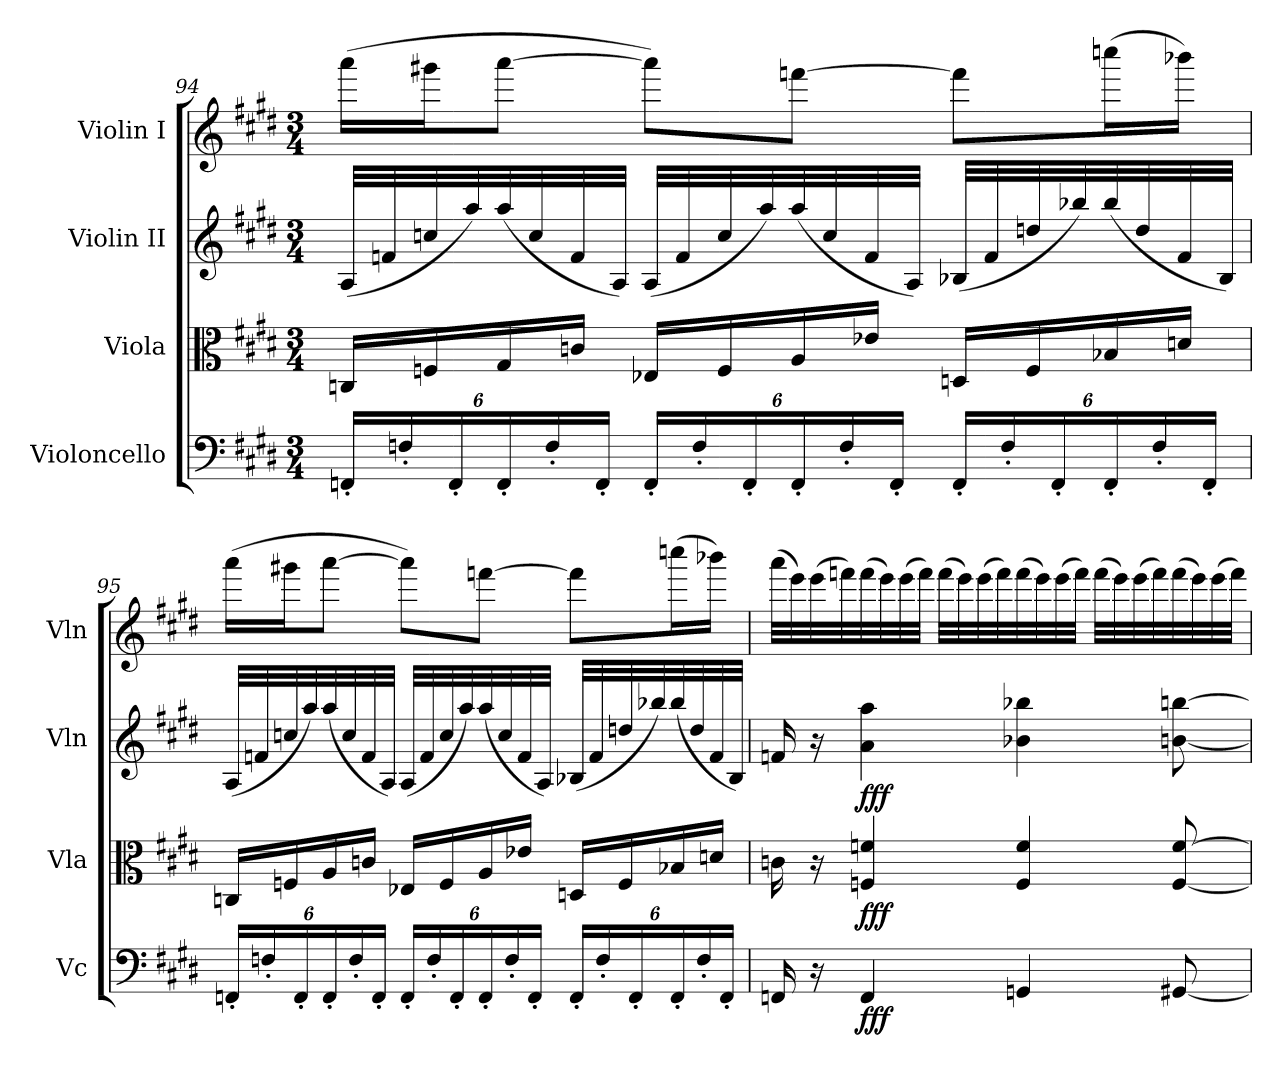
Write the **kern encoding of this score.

**kern	**dynam	**kern	**dynam	**kern	**dynam	**kern
*part4	*part4	*part3	*part3	*part2	*part2	*part1
*staff4	*staff4	*staff3	*staff3	*staff2	*staff2	*staff1
*I"Violoncello	*	*I"Viola	*	*I"Violin II	*	*I"Violin I
*I'Vc	*	*I'Vla	*	*I'Vln	*	*I'Vln
*clefF4	*	*clefC3	*	*clefG2	*	*clefG2
*k[f#c#g#d#]	*	*k[f#c#g#d#]	*	*k[f#c#g#d#]	*	*k[f#c#g#d#]
*M3/4	*	*M3/4	*	*M3/4	*	*M3/4
*Xbrackettup	*	*	*	*	*	*
=94	=94	=94	=94	=94	=94	=94
24FFn'/LL	.	16Cn/LL	.	(32A/LLL	.	(16aaa\LL
.	.	.	.	32fn/	.	.
24Fn'/	.	.	.	.	.	.
.	.	16Fn/	.	32ccn/	.	16ggg#X\J
24FF'/	.	.	.	.	.	.
.	.	.	.	32aa/)	.	.
24FF'/	.	16G#/	.	(32aa/	.	[8aaa\J
.	.	.	.	32cc/	.	.
24F'/	.	.	.	.	.	.
.	.	16cn/JJ	.	32f/	.	.
24FF'/JJ	.	.	.	.	.	.
.	.	.	.	32A/JJJ)	.	.
24FF'/LL	.	16E-X/LL	.	(32A/LLL	.	8aaa\L])
.	.	.	.	32f/	.	.
24F'/	.	.	.	.	.	.
.	.	16F/	.	32cc/	.	.
24FF'/	.	.	.	.	.	.
.	.	.	.	32aa/)	.	.
24FF'/	.	16A/	.	(32aa/	.	[8fffn\J
.	.	.	.	32cc/	.	.
24F'/	.	.	.	.	.	.
.	.	16e-X/JJ	.	32f/	.	.
24FF'/JJ	.	.	.	.	.	.
.	.	.	.	32A/JJJ)	.	.
24FF'/LL	.	16Dn/LL	.	(32B-X/LLL	.	8fff\L]
.	.	.	.	32f/	.	.
24F'/	.	.	.	.	.	.
.	.	16F/	.	32ddn/	.	.
24FF'/	.	.	.	.	.	.
.	.	.	.	32bb-X/)	.	.
24FF'/	.	16B-X/	.	(32bb-/	.	(16ccccn\L
.	.	.	.	32dd/	.	.
24F'/	.	.	.	.	.	.
.	.	16dn/JJ	.	32f/	.	16bbb-X\JJ)
24FF'/JJ	.	.	.	.	.	.
.	.	.	.	32B-/JJJ)	.	.
!!LO:LB:g=z
=95	=95	=95	=95	=95	=95	=95
24FFn'/LL	.	16Cn/LL	.	(32A/LLL	.	(16aaa\LL
.	.	.	.	32fn/	.	.
24Fn'/	.	.	.	.	.	.
.	.	16Fn/	.	32ccn/	.	16ggg#X\J
24FF'/	.	.	.	.	.	.
.	.	.	.	32aa/)	.	.
24FF'/	.	16A/	.	(32aa/	.	[8aaa\J
.	.	.	.	32cc/	.	.
24F'/	.	.	.	.	.	.
.	.	16cn/JJ	.	32f/	.	.
24FF'/JJ	.	.	.	.	.	.
.	.	.	.	32A/JJJ)	.	.
24FF'/LL	.	16E-X/LL	.	(32A/LLL	.	8aaa\L])
.	.	.	.	32f/	.	.
24F'/	.	.	.	.	.	.
.	.	16F/	.	32cc/	.	.
24FF'/	.	.	.	.	.	.
.	.	.	.	32aa/)	.	.
24FF'/	.	16A/	.	(32aa/	.	[8fffn\J
.	.	.	.	32cc/	.	.
24F'/	.	.	.	.	.	.
.	.	16e-X/JJ	.	32f/	.	.
24FF'/JJ	.	.	.	.	.	.
.	.	.	.	32A/JJJ)	.	.
24FF'/LL	.	16Dn/LL	.	(32B-X/LLL	.	8fff\L]
.	.	.	.	32f/	.	.
24F'/	.	.	.	.	.	.
.	.	16F/	.	32ddn/	.	.
24FF'/	.	.	.	.	.	.
.	.	.	.	32bb-X/)	.	.
24FF'/	.	16B-X/	.	(32bb-/	.	(16ccccn\L
.	.	.	.	32dd/	.	.
24F'/	.	.	.	.	.	.
.	.	16dn/JJ	.	32f/	.	16bbb-X\JJ)
24FF'/JJ	.	.	.	.	.	.
.	.	.	.	32B-/JJJ)	.	.
=96	=96	=96	=96	=96	=96	=96
16FFn/	.	16cn\	.	16fn/	.	(32aaa\LLL
.	.	.	.	.	.	32eee\)
16r	.	16r	.	16r	.	(32eee\
.	.	.	.	.	.	32fffn\)
!	!LO:DY:b	!	!LO:DY:b	!	!LO:DY:b	!
4FF/	fff	4Fn/ 4fn/	fff	4a\ 4aa\	fff	(32fff\
.	.	.	.	.	.	32eee\)
.	.	.	.	.	.	(32eee\
.	.	.	.	.	.	32fff\JJJ)
.	.	.	.	.	.	(32fff\LLL
.	.	.	.	.	.	32eee\)
.	.	.	.	.	.	(32eee\
.	.	.	.	.	.	32fff\)
4GGn/	.	4F/ 4f/	.	4b-X\ 4bb-X\	.	(32fff\
.	.	.	.	.	.	32eee\)
.	.	.	.	.	.	(32eee\
.	.	.	.	.	.	32fff\JJJ)
.	.	.	.	.	.	(32fff\LLL
.	.	.	.	.	.	32eee\)
.	.	.	.	.	.	(32eee\
.	.	.	.	.	.	32fff\)
[8GG#X/	.	[8F/ [8f/	.	[8bn\ [8bbn\	.	(32fff\
.	.	.	.	.	.	32eee\)
.	.	.	.	.	.	(32eee\
.	.	.	.	.	.	32fff\JJJ)
=	=	=	=	=	=	=
*-	*-	*-	*-	*-	*-	*-
